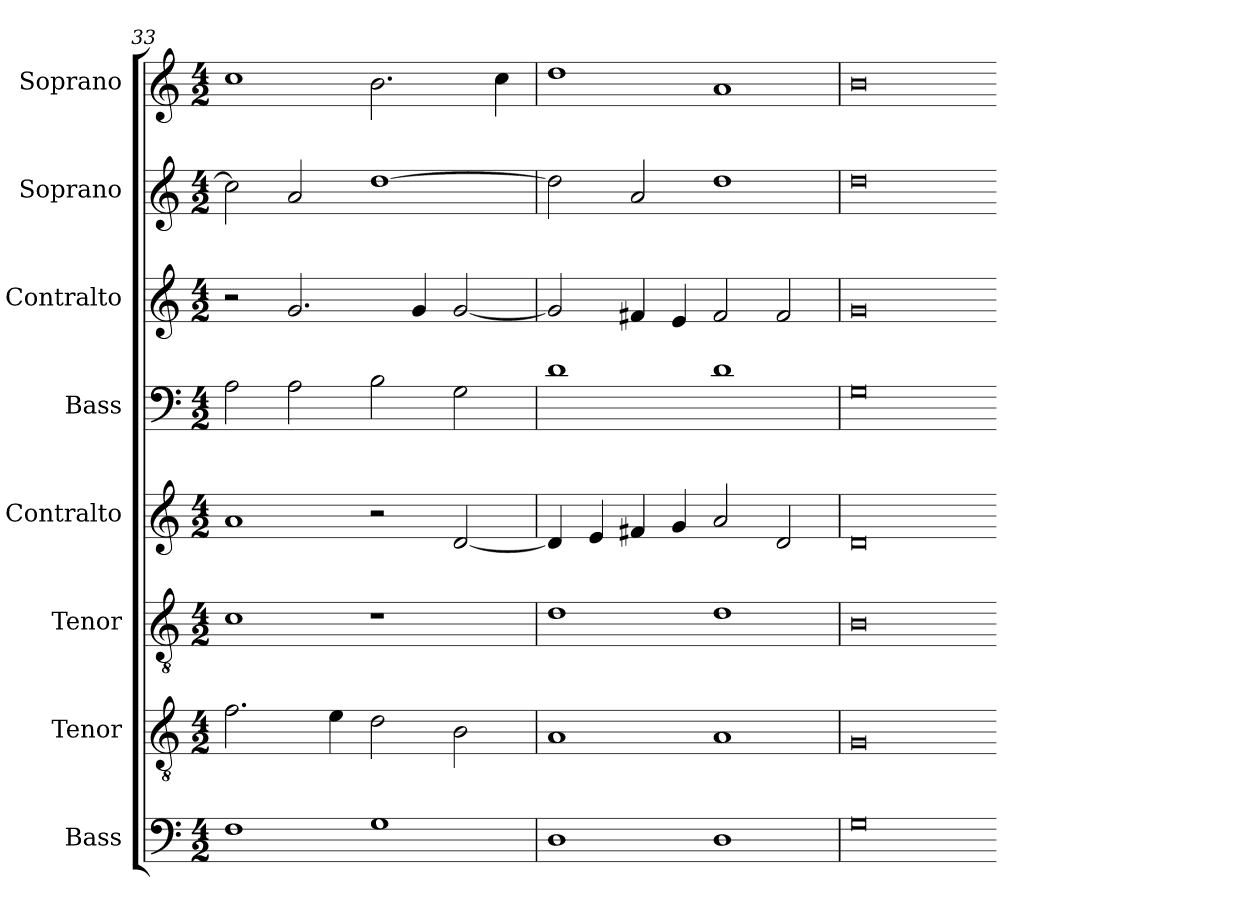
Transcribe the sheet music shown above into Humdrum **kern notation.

**kern	**kern	**kern	**kern	**kern	**kern	**kern	**kern
*part8	*part7	*part6	*part5	*part4	*part3	*part2	*part1
*staff8	*staff7	*staff6	*staff5	*staff4	*staff3	*staff2	*staff1
*I"Bass	*I"Tenor	*I"Tenor	*I"Contralto	*I"Bass	*I"Contralto	*I"Soprano	*I"Soprano
*I'B	*I'T	*I'T	*I'A	*I'B	*I'A	*I'S	*I'S
*clefF4	*clefGv2	*clefGv2	*clefG2	*clefF4	*clefG2	*clefG2	*clefG2
*k[]	*k[]	*k[]	*k[]	*k[]	*k[]	*k[]	*k[]
*G:mix	*G:mix	*G:mix	*G:mix	*G:mix	*G:mix	*G:mix	*G:mix
*M4/2	*M4/2	*M4/2	*M4/2	*M4/2	*M4/2	*M4/2	*M4/2
=33	=33	=33	=33	=33	=33	=33	=33
1F	2.f	1c	1a	2A	2r	2cc]	1cc
.	.	.	.	2A	2.g	2a	.
.	4e	.	.	.	.	.	.
1G	2d	1r	2r	2B	.	[1dd	2.b
.	.	.	.	.	4g	.	.
.	2B	.	[2d	2G	[2g	.	.
.	.	.	.	.	.	.	4cc
=34	=34	=34	=34	=34	=34	=34	=34
1D	1A	1d	4d]	1d	2g]	2dd]	1dd
.	.	.	4e	.	.	.	.
.	.	.	4f#X	.	4f#X	2a	.
.	.	.	4g	.	4e	.	.
1D	1A	1d	2a	1d	2f#	1dd	1a
.	.	.	2d	.	2f#	.	.
=35	=35	=35	=35	=35	=35	=35	=35
0G	0G	0B	0d	0G	0g	0dd	0b
=-	=-	=-	=-	=-	=-	=-	=-
*-	*-	*-	*-	*-	*-	*-	*-
